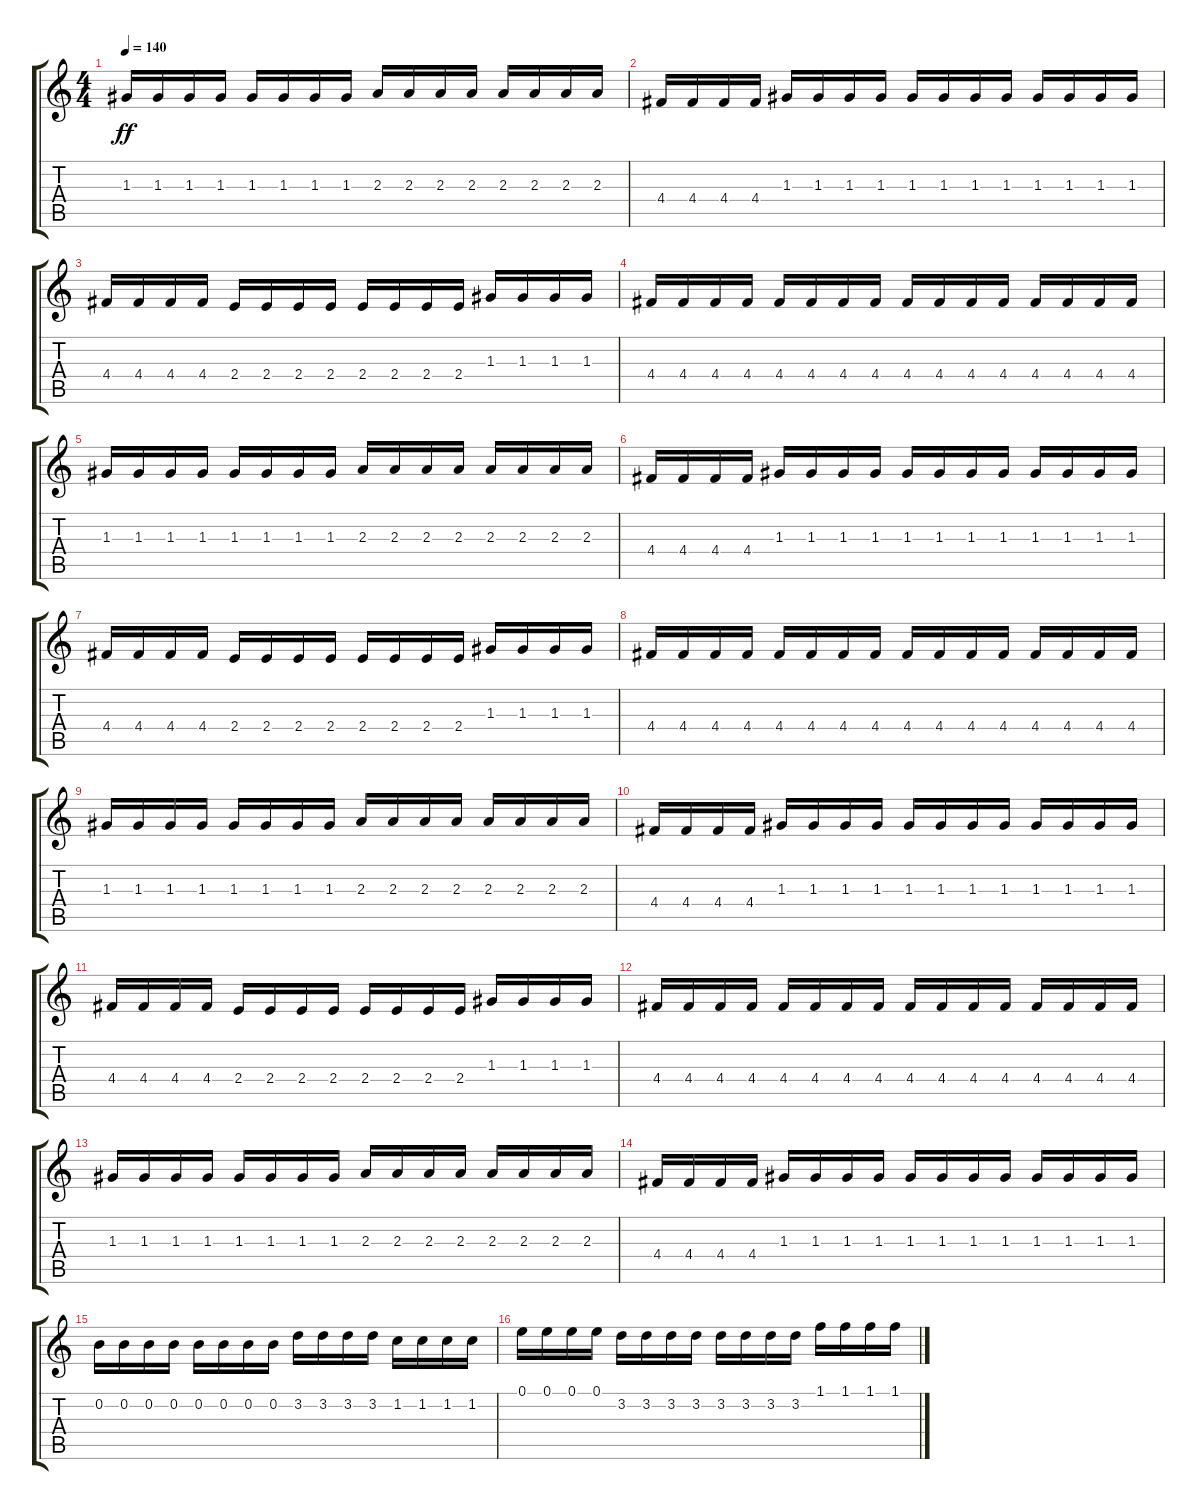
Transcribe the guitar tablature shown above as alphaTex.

\track "" {instrument distortionguitar}
\staff {score tabs}
\tuning (E4 B3 G3 D3 A2 E2) {hide}
\ts (4 4)
\tempo 140
\clef g2
\ks c
1.3.16{dy ff} 1.3.16 1.3.16 1.3.16 1.3.16 1.3.16 1.3.16 1.3.16 2.3.16 2.3.16 2.3.16 2.3.16 2.3.16 2.3.16 2.3.16 2.3.16 |
4.4.16 4.4.16 4.4.16 4.4.16 1.3.16 1.3.16 1.3.16 1.3.16 1.3.16 1.3.16 1.3.16 1.3.16 1.3.16 1.3.16 1.3.16 1.3.16 |
4.4.16 4.4.16 4.4.16 4.4.16 2.4.16 2.4.16 2.4.16 2.4.16 2.4.16 2.4.16 2.4.16 2.4.16 1.3.16 1.3.16 1.3.16 1.3.16 |
4.4.16 4.4.16 4.4.16 4.4.16 4.4.16 4.4.16 4.4.16 4.4.16 4.4.16 4.4.16 4.4.16 4.4.16 4.4.16 4.4.16 4.4.16 4.4.16 |
1.3.16 1.3.16 1.3.16 1.3.16 1.3.16 1.3.16 1.3.16 1.3.16 2.3.16 2.3.16 2.3.16 2.3.16 2.3.16 2.3.16 2.3.16 2.3.16 |
4.4.16 4.4.16 4.4.16 4.4.16 1.3.16 1.3.16 1.3.16 1.3.16 1.3.16 1.3.16 1.3.16 1.3.16 1.3.16 1.3.16 1.3.16 1.3.16 |
4.4.16 4.4.16 4.4.16 4.4.16 2.4.16 2.4.16 2.4.16 2.4.16 2.4.16 2.4.16 2.4.16 2.4.16 1.3.16 1.3.16 1.3.16 1.3.16 |
4.4.16 4.4.16 4.4.16 4.4.16 4.4.16 4.4.16 4.4.16 4.4.16 4.4.16 4.4.16 4.4.16 4.4.16 4.4.16 4.4.16 4.4.16 4.4.16 |
1.3.16 1.3.16 1.3.16 1.3.16 1.3.16 1.3.16 1.3.16 1.3.16 2.3.16 2.3.16 2.3.16 2.3.16 2.3.16 2.3.16 2.3.16 2.3.16 |
4.4.16 4.4.16 4.4.16 4.4.16 1.3.16 1.3.16 1.3.16 1.3.16 1.3.16 1.3.16 1.3.16 1.3.16 1.3.16 1.3.16 1.3.16 1.3.16 |
4.4.16 4.4.16 4.4.16 4.4.16 2.4.16 2.4.16 2.4.16 2.4.16 2.4.16 2.4.16 2.4.16 2.4.16 1.3.16 1.3.16 1.3.16 1.3.16 |
4.4.16 4.4.16 4.4.16 4.4.16 4.4.16 4.4.16 4.4.16 4.4.16 4.4.16 4.4.16 4.4.16 4.4.16 4.4.16 4.4.16 4.4.16 4.4.16 |
1.3.16 1.3.16 1.3.16 1.3.16 1.3.16 1.3.16 1.3.16 1.3.16 2.3.16 2.3.16 2.3.16 2.3.16 2.3.16 2.3.16 2.3.16 2.3.16 |
4.4.16 4.4.16 4.4.16 4.4.16 1.3.16 1.3.16 1.3.16 1.3.16 1.3.16 1.3.16 1.3.16 1.3.16 1.3.16 1.3.16 1.3.16 1.3.16 |
0.2.16 0.2.16 0.2.16 0.2.16 0.2.16 0.2.16 0.2.16 0.2.16 3.2.16 3.2.16 3.2.16 3.2.16 1.2.16 1.2.16 1.2.16 1.2.16 |
0.1.16 0.1.16 0.1.16 0.1.16 3.2.16 3.2.16 3.2.16 3.2.16 3.2.16 3.2.16 3.2.16 3.2.16 1.1.16 1.1.16 1.1.16 1.1.16
